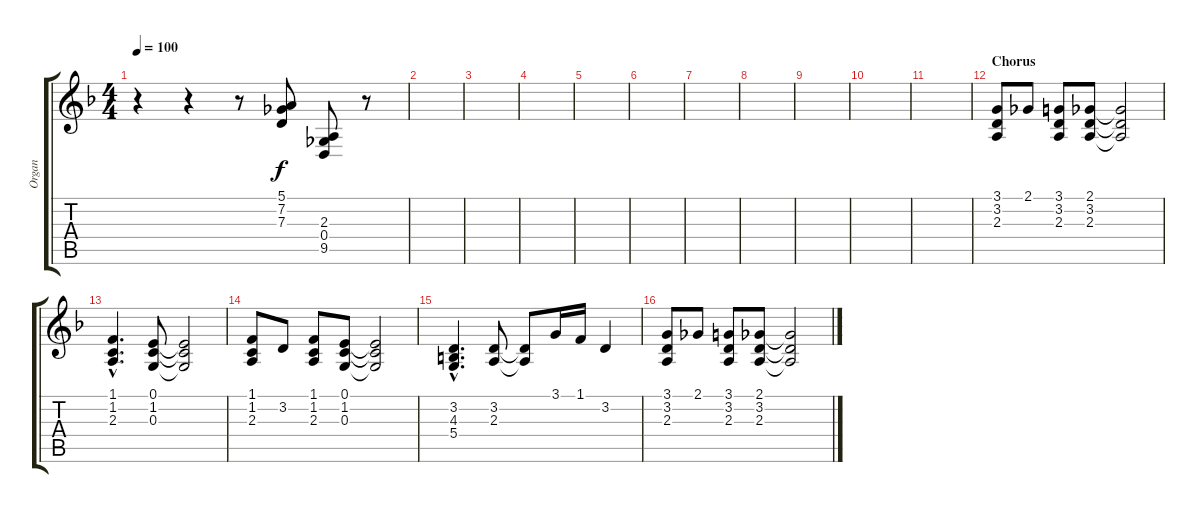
\track ("Organ" "Organ") {instrument churchorgan}
\staff {score tabs}
\tuning (E4 B3 G3 D3 A2 E2) {hide}
\ts (4 4)
\tempo 100
\clef g2
\ks dminor
r.4{dy f} r.4 r.8 (5.1 7.2 7.3).8 (2.3 0.4 9.5).8 r.8 |
|
|
|
|
|
|
|
|
|
|
\section ("" "Chorus")
(3.1 3.2 2.3).8 2.1.8 (3.1 3.2 2.3).8 (2.1 3.2 2.3).8 (2.1{t} 3.2{t} 2.3{t}).2 |
(1.1{hac} 1.2{hac} 2.3{hac}).4{d} (0.1 1.2 0.3).8 (0.1{t} 1.2{t} 0.3{t}).2 |
(1.1 1.2 2.3).8 3.2.8 (1.1 1.2 2.3).8 (0.1 1.2 0.3).8 (0.1{t} 1.2{t} 0.3{t}).2 |
(3.2{hac} 4.3{hac} 5.4{hac}).4{d} (3.2 2.3).8 (3.2{t} 2.3{t}).8 3.1.16 1.1.16 3.2.4 |
(3.1 3.2 2.3).8 2.1.8 (3.1 3.2 2.3).8 (2.1 3.2 2.3).8 (2.1{t} 3.2{t} 2.3{t}).2
